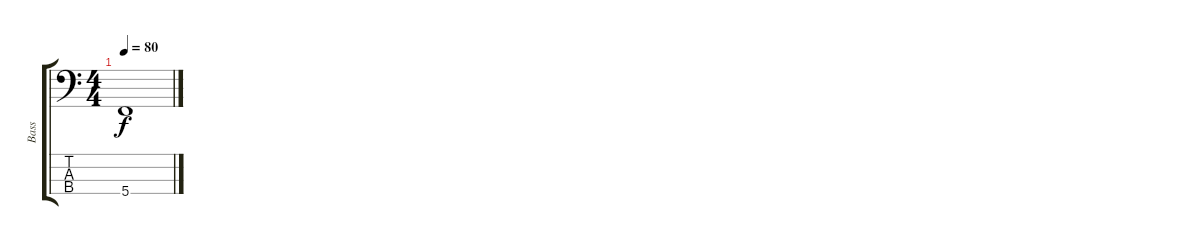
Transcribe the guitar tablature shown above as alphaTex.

\track ("Bass" "Bass") {instrument electricbasspick}
\staff {score tabs}
\tuning (F2 C2 G1 C1) {hide}
\ts (4 4)
\tempo 80
\clef f4
\ks c
5.4{t}.1{dy f}
